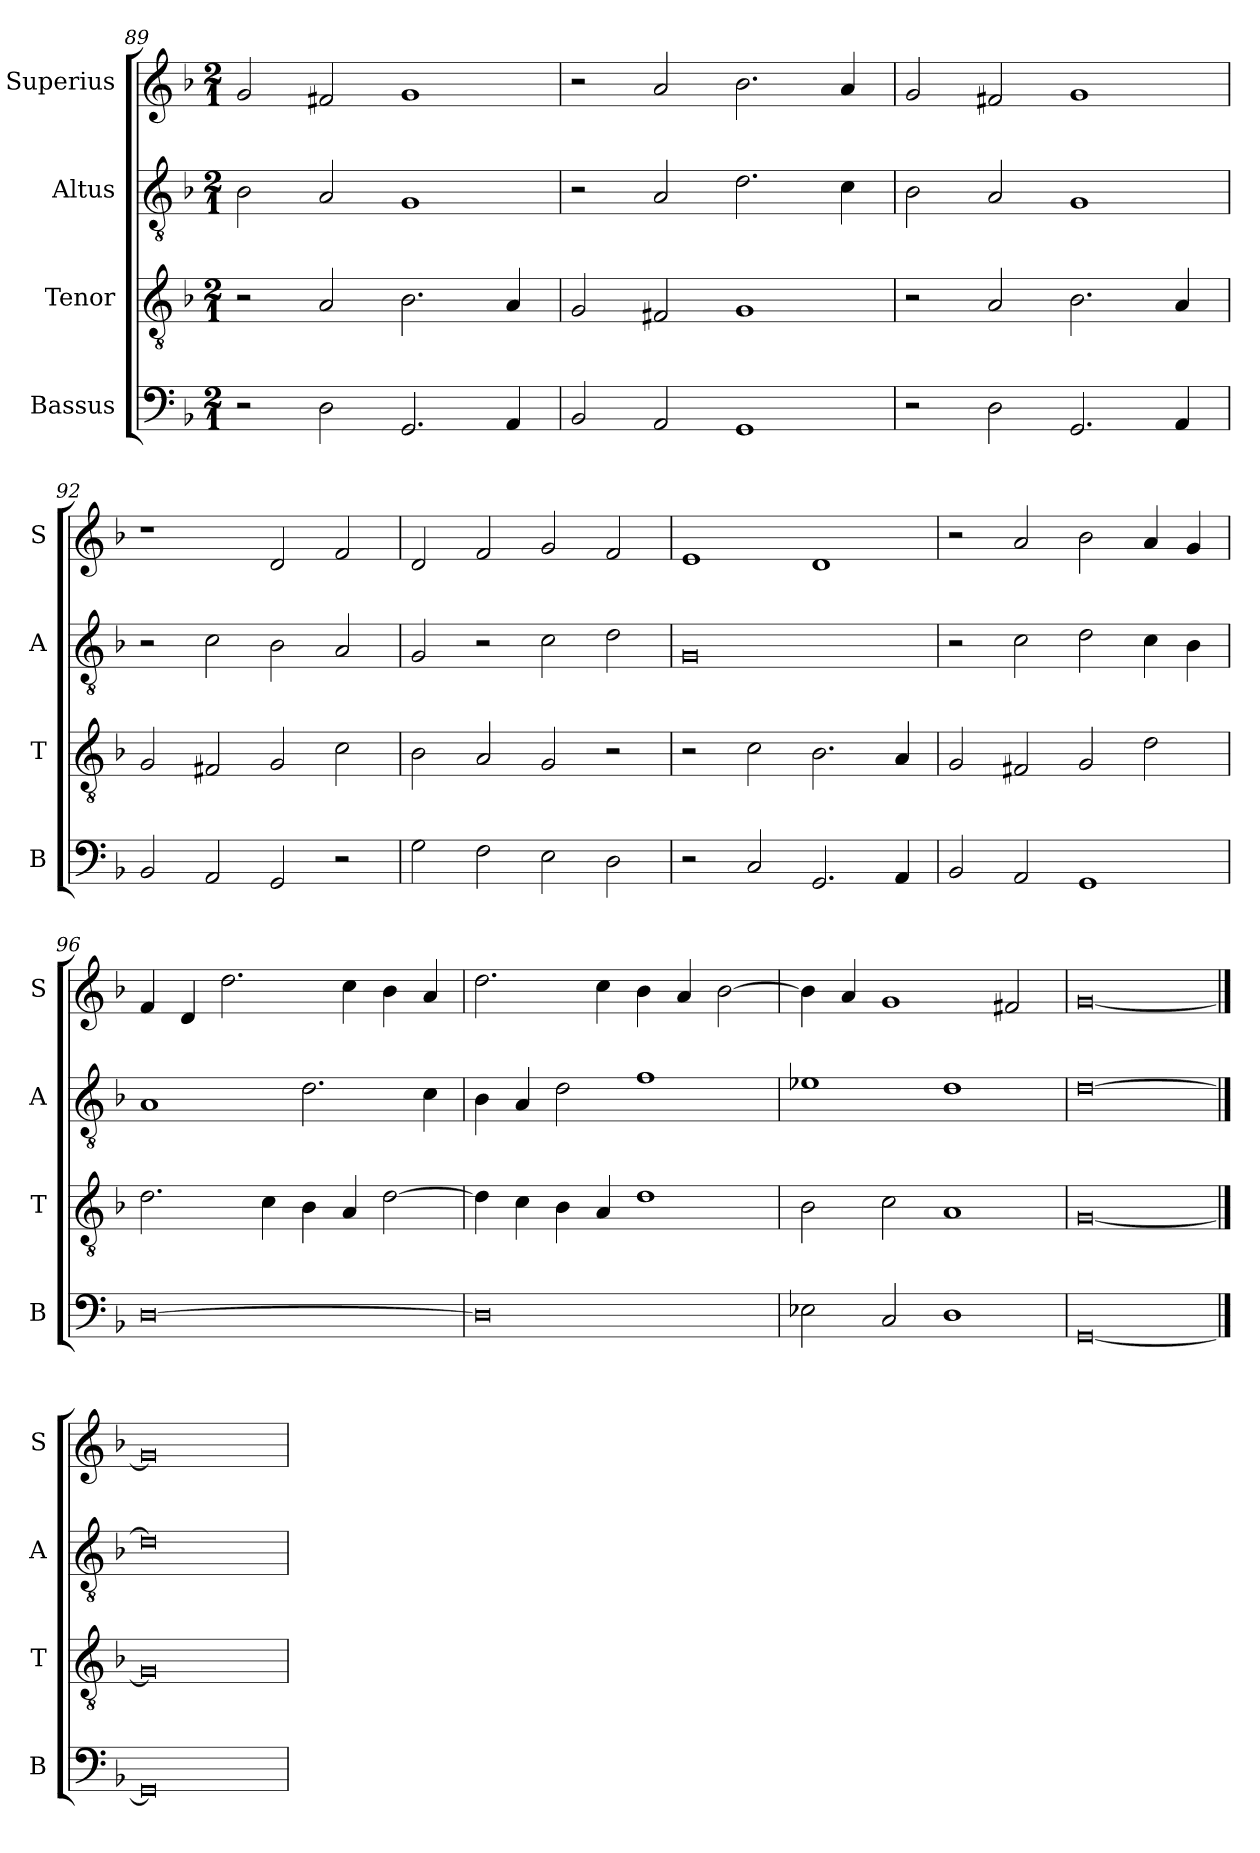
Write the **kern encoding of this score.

**kern	**kern	**kern	**kern
*part4	*part3	*part2	*part1
*staff4	*staff3	*staff2	*staff1
*I"Bassus	*I"Tenor	*I"Altus	*I"Superius
*I'B	*I'T	*I'A	*I'S
*clefF4	*clefGv2	*clefGv2	*clefG2
*k[b-]	*k[b-]	*k[b-]	*k[b-]
*F:	*F:	*F:	*F:
*M2/1	*M2/1	*M2/1	*M2/1
=89	=89	=89	=89
2r	2r	2B-	2g
2D	2A	2A	2f#X
2.GG	2.B-	1G	1g
4AA	4A	.	.
=90	=90	=90	=90
2BB-	2G	2r	2r
2AA	2F#X	2A	2a
1GG	1G	2.d	2.b-
.	.	4c	4a
=91	=91	=91	=91
2r	2r	2B-	2g
2D	2A	2A	2f#X
2.GG	2.B-	1G	1g
4AA	4A	.	.
=92	=92	=92	=92
2BB-	2G	2r	1r
2AA	2F#X	2c	.
2GG	2G	2B-	2d
2r	2c	2A	2f
=93	=93	=93	=93
2G	2B-	2G	2d
2F	2A	2r	2f
2E	2G	2c	2g
2D	2r	2d	2f
=94	=94	=94	=94
2r	2r	0G	1e
2C	2c	.	.
2.GG	2.B-	.	1d
4AA	4A	.	.
=95	=95	=95	=95
2BB-	2G	2r	2r
2AA	2F#X	2c	2a
1GG	2G	2d	2b-
.	2d	4c	4a
.	.	4B-	4g
=96	=96	=96	=96
[0D	2.d	1A	4f
.	.	.	4d
.	.	.	2.dd
.	4c	.	.
.	4B-	2.d	.
.	4A	.	4cc
.	[2d	.	4b-
.	.	4c	4a
=97	=97	=97	=97
0D]	4d]	4B-	2.dd
.	4c	4A	.
.	4B-	2d	.
.	4A	.	4cc
.	1d	1f	4b-
.	.	.	4a
.	.	.	[2b-
=98	=98	=98	=98
2E-X	2B-	1e-X	4b-]
.	.	.	4a
2C	2c	.	1g
1D	1A	1d	.
.	.	.	2f#X
=99	=99	=99	=99
[0GG	[0G	[0d	[0g
==100	==100	==100	==100
0GG]	0G]	0d]	0g]
=	=	=	=
*-	*-	*-	*-
